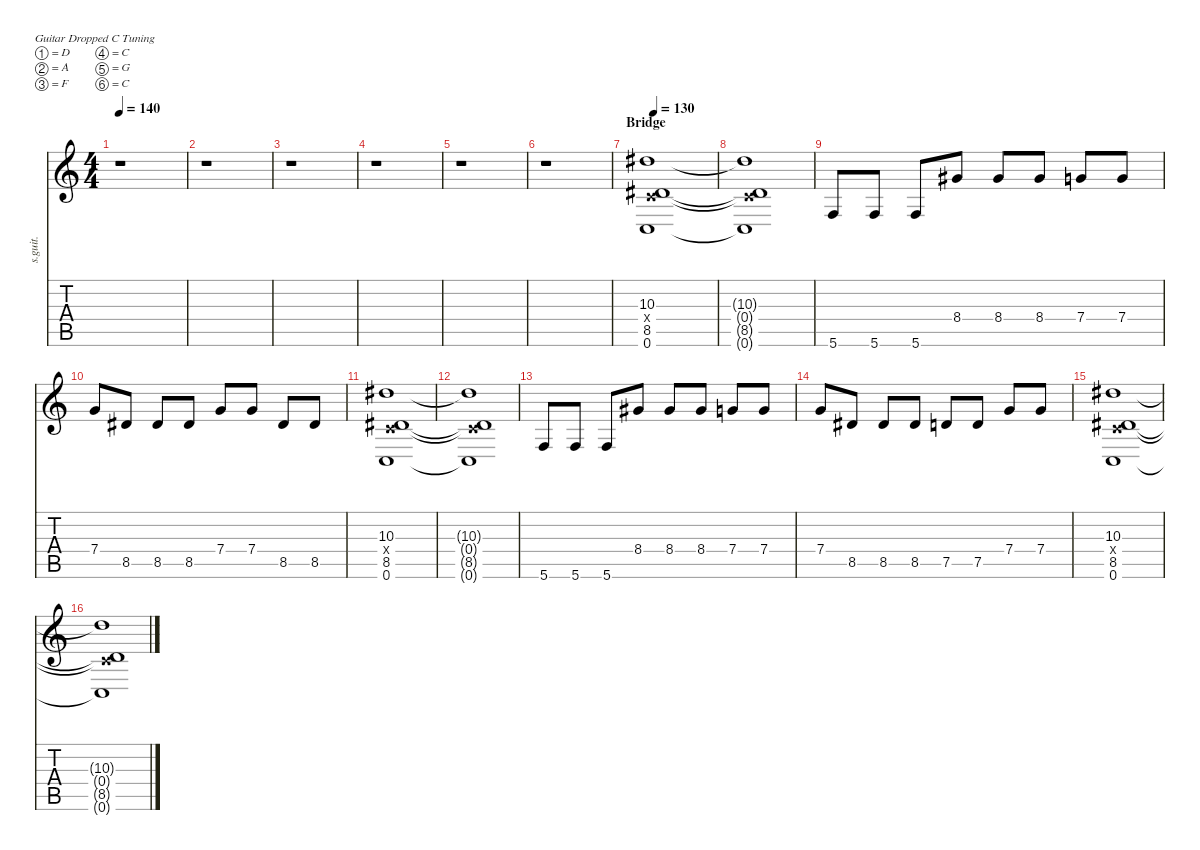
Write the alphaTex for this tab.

\defaultSystemsLayout 4
\hideDynamics
\bracketExtendMode nobrackets
\track ("Stephen Carpenter" "s.guit.") {instrument overdrivenguitar}
\staff {score tabs}
\tuning (D4 A3 F3 C3 G2 C2)
\ts (4 4)
\tempo 140
\clef g2
\ks c
r.1{dy fff} |
r.1 |
r.1 |
r.1 |
r.1 |
r.1 |
\section ("" "Bridge")
\tempo 130
(10.3{acc #} 8.5{acc #} 0.6 0.4{x}).1{lyrics (0 "") lyrics (1 "") lyrics (2 "") lyrics (3 "") lyrics (4 "")} |
(10.3{t acc #} 8.5{t acc #} 0.6{t} 0.4{x t}).1{lyrics (0 "") lyrics (1 "") lyrics (2 "") lyrics (3 "") lyrics (4 "")} |
5.6.8{lyrics (0 "") lyrics (1 "") lyrics (2 "") lyrics (3 "") lyrics (4 "")} 5.6.8{lyrics (0 "") lyrics (1 "") lyrics (2 "") lyrics (3 "") lyrics (4 "")} 5.6.8{lyrics (0 "") lyrics (1 "") lyrics (2 "") lyrics (3 "") lyrics (4 "")} 8.4{acc #}.8{lyrics (0 "") lyrics (1 "") lyrics (2 "") lyrics (3 "") lyrics (4 "")} 8.4{acc #}.8{lyrics (0 "") lyrics (1 "") lyrics (2 "") lyrics (3 "") lyrics (4 "")} 8.4{acc #}.8{lyrics (0 "") lyrics (1 "") lyrics (2 "") lyrics (3 "") lyrics (4 "")} 7.4.8{lyrics (0 "") lyrics (1 "") lyrics (2 "") lyrics (3 "") lyrics (4 "")} 7.4.8{lyrics (0 "") lyrics (1 "") lyrics (2 "") lyrics (3 "") lyrics (4 "")} |
7.4.8{lyrics (0 "") lyrics (1 "") lyrics (2 "") lyrics (3 "") lyrics (4 "")} 8.5{acc #}.8{lyrics (0 "") lyrics (1 "") lyrics (2 "") lyrics (3 "") lyrics (4 "")} 8.5{acc #}.8{lyrics (0 "") lyrics (1 "") lyrics (2 "") lyrics (3 "") lyrics (4 "")} 8.5{acc #}.8{lyrics (0 "") lyrics (1 "") lyrics (2 "") lyrics (3 "") lyrics (4 "")} 7.4.8{lyrics (0 "") lyrics (1 "") lyrics (2 "") lyrics (3 "") lyrics (4 "")} 7.4.8{lyrics (0 "") lyrics (1 "") lyrics (2 "") lyrics (3 "") lyrics (4 "")} 8.5{acc #}.8{lyrics (0 "") lyrics (1 "") lyrics (2 "") lyrics (3 "") lyrics (4 "")} 8.5{acc #}.8{lyrics (0 "") lyrics (1 "") lyrics (2 "") lyrics (3 "") lyrics (4 "")} |
(10.3{acc #} 8.5{acc #} 0.6 0.4{x}).1{lyrics (0 "") lyrics (1 "") lyrics (2 "") lyrics (3 "") lyrics (4 "")} |
(10.3{t acc #} 8.5{t acc #} 0.6{t} 0.4{x t}).1{lyrics (0 "") lyrics (1 "") lyrics (2 "") lyrics (3 "") lyrics (4 "")} |
5.6.8{lyrics (0 "") lyrics (1 "") lyrics (2 "") lyrics (3 "") lyrics (4 "")} 5.6.8{lyrics (0 "") lyrics (1 "") lyrics (2 "") lyrics (3 "") lyrics (4 "")} 5.6.8{lyrics (0 "") lyrics (1 "") lyrics (2 "") lyrics (3 "") lyrics (4 "")} 8.4{acc #}.8{lyrics (0 "") lyrics (1 "") lyrics (2 "") lyrics (3 "") lyrics (4 "")} 8.4{acc #}.8{lyrics (0 "") lyrics (1 "") lyrics (2 "") lyrics (3 "") lyrics (4 "")} 8.4{acc #}.8{lyrics (0 "") lyrics (1 "") lyrics (2 "") lyrics (3 "") lyrics (4 "")} 7.4.8{lyrics (0 "") lyrics (1 "") lyrics (2 "") lyrics (3 "") lyrics (4 "")} 7.4.8{lyrics (0 "") lyrics (1 "") lyrics (2 "") lyrics (3 "") lyrics (4 "")} |
7.4.8{lyrics (0 "") lyrics (1 "") lyrics (2 "") lyrics (3 "") lyrics (4 "")} 8.5{acc #}.8{lyrics (0 "") lyrics (1 "") lyrics (2 "") lyrics (3 "") lyrics (4 "")} 8.5{acc #}.8{lyrics (0 "") lyrics (1 "") lyrics (2 "") lyrics (3 "") lyrics (4 "")} 8.5{acc #}.8{lyrics (0 "") lyrics (1 "") lyrics (2 "") lyrics (3 "") lyrics (4 "")} 7.5.8{lyrics (0 "") lyrics (1 "") lyrics (2 "") lyrics (3 "") lyrics (4 "")} 7.5.8{lyrics (0 "") lyrics (1 "") lyrics (2 "") lyrics (3 "") lyrics (4 "")} 7.4.8{lyrics (0 "") lyrics (1 "") lyrics (2 "") lyrics (3 "") lyrics (4 "")} 7.4.8{lyrics (0 "") lyrics (1 "") lyrics (2 "") lyrics (3 "") lyrics (4 "")} |
(10.3{acc #} 8.5{acc #} 0.6 0.4{x}).1{lyrics (0 "") lyrics (1 "") lyrics (2 "") lyrics (3 "") lyrics (4 "")} |
(10.3{t acc #} 8.5{t acc #} 0.6{t} 0.4{x t}).1{lyrics (0 "") lyrics (1 "") lyrics (2 "") lyrics (3 "") lyrics (4 "")}
